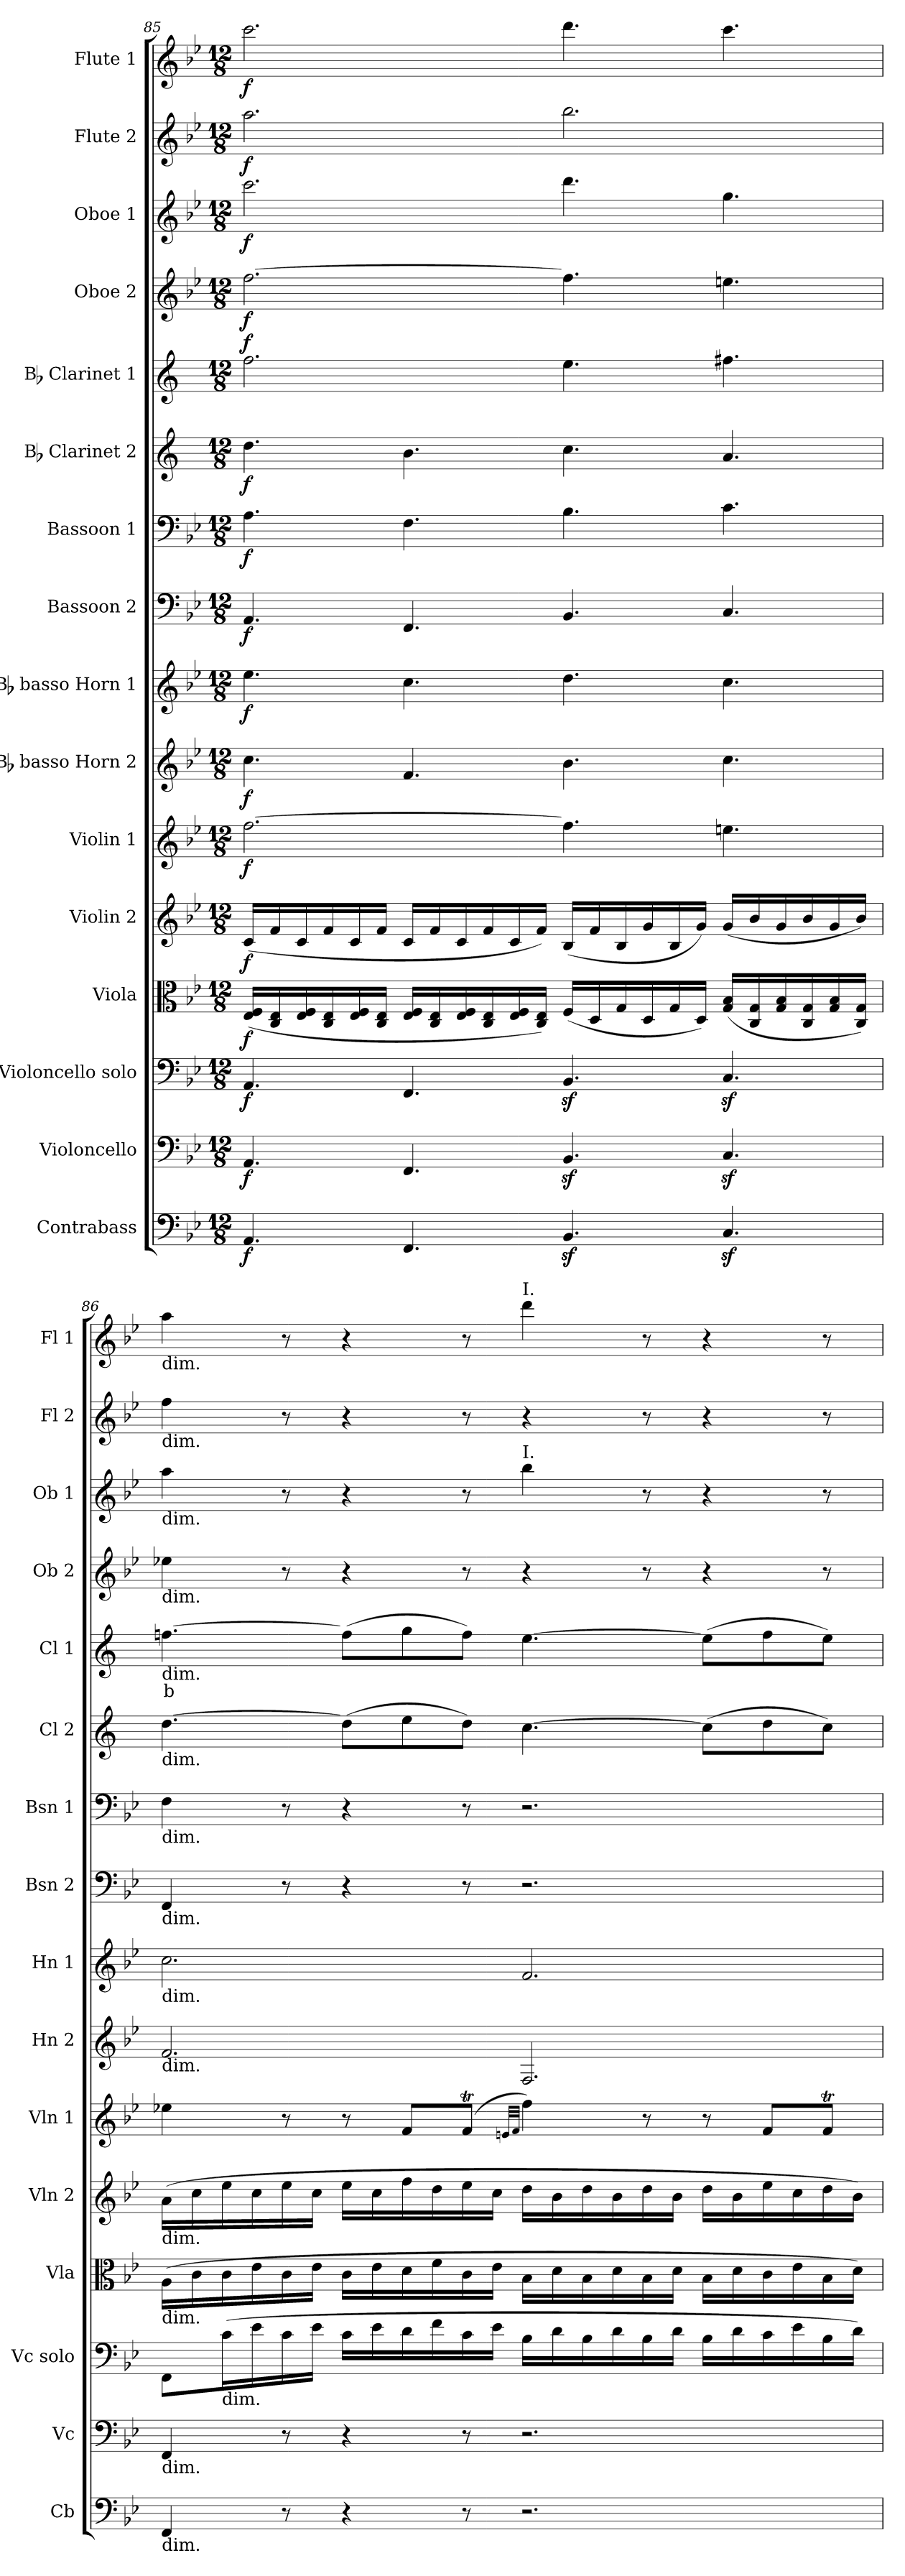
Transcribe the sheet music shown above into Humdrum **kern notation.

**kern	**dynam	**kern	**dynam	**kern	**dynam	**kern	**dynam	**kern	**dynam	**kern	**dynam	**kern	**dynam	**kern	**dynam	**kern	**dynam	**kern	**dynam	**kern	**dynam	**kern	**text	**dynam	**kern	**dynam	**kern	**dynam	**kern	**dynam	**kern	**dynam
*part16	*part16	*part15	*part15	*part14	*part14	*part13	*part13	*part12	*part12	*part11	*part11	*part10	*part10	*part9	*part9	*part8	*part8	*part7	*part7	*part6	*part6	*part5	*part5	*part5	*part4	*part4	*part3	*part3	*part2	*part2	*part1	*part1
*staff16	*staff16	*staff15	*staff15	*staff14	*staff14	*staff13	*staff13	*staff12	*staff12	*staff11	*staff11	*staff10	*staff10	*staff9	*staff9	*staff8	*staff8	*staff7	*staff7	*staff6	*staff6	*staff5	*staff5	*staff5	*staff4	*staff4	*staff3	*staff3	*staff2	*staff2	*staff1	*staff1
*I"Contrabass	*	*I"Violoncello	*	*I"Violoncello solo	*	*I"Viola	*	*I"Violin 2	*	*I"Violin 1	*	*I"Bb basso Horn 2	*	*I"Bb basso Horn 1	*	*I"Bassoon 2	*	*I"Bassoon 1	*	*I"Bb Clarinet 2	*	*I"Bb Clarinet 1	*	*	*I"Oboe 2	*	*I"Oboe 1	*	*I"Flute 2	*	*I"Flute 1	*
*I'Cb	*	*I'Vc	*	*I'Vc solo	*	*I'Vla	*	*I'Vln 2	*	*I'Vln 1	*	*I'Hn 2	*	*I'Hn 1	*	*I'Bsn 2	*	*I'Bsn 1	*	*I'Cl 2	*	*I'Cl 1	*	*	*I'Ob 2	*	*I'Ob 1	*	*I'Fl 2	*	*I'Fl 1	*
*clefF4	*	*clefF4	*	*clefF4	*	*clefC3	*	*clefG2	*	*clefG2	*	*clefG2	*	*clefG2	*	*clefF4	*	*clefF4	*	*clefG2	*	*clefG2	*	*	*clefG2	*	*clefG2	*	*clefG2	*	*clefG2	*
*ITrd7c12	*	*	*	*	*	*	*	*	*	*	*	*ITrd8c14	*	*ITrd8c14	*	*	*	*	*	*ITrd1c2	*	*ITrd1c2	*	*	*	*	*	*	*	*	*	*
*k[b-e-]	*	*k[b-e-]	*	*k[b-e-]	*	*k[b-e-]	*	*k[b-e-]	*	*k[b-e-]	*	*k[b-e-]	*	*k[b-e-]	*	*k[b-e-]	*	*k[b-e-]	*	*k[b-e-]	*	*k[b-e-]	*	*	*k[b-e-]	*	*k[b-e-]	*	*k[b-e-]	*	*k[b-e-]	*
*M12/8	*	*M12/8	*	*M12/8	*	*M12/8	*	*M12/8	*	*M12/8	*	*M12/8	*	*M12/8	*	*M12/8	*	*M12/8	*	*M12/8	*	*M12/8	*	*	*M12/8	*	*M12/8	*	*M12/8	*	*M12/8	*
=85	=85	=85	=85	=85	=85	=85	=85	=85	=85	=85	=85	=85	=85	=85	=85	=85	=85	=85	=85	=85	=85	=85	=85	=85	=85	=85	=85	=85	=85	=85	=85	=85
!	!LO:DY:b	!	!LO:DY:b	!	!LO:DY:b	!	!LO:DY:b	!	!LO:DY:b	!	!LO:DY:b	!	!LO:DY:b	!	!LO:DY:b	!	!LO:DY:b	!	!LO:DY:b	!	!LO:DY:b	!	!	!LO:DY:b	!	!LO:DY:b	!	!LO:DY:b	!	!LO:DY:b	!	!LO:DY:b
4.AAA/	f	4.AA/	f	4.AA/	f	(16E-/ 16F/LL	f	(16c/LL	f	[2.ff\	f	4.c\	f	4.e-\	f	4.AA/	f	4.A\	f	4.cc\	f	2.ee-\	.	f	[2.ff\	f	2.ccc\	f	2.aa\	f	2.ccc\	f
.	.	.	.	.	.	16C/ 16E-/	.	16f/	.	.	.	.	.	.	.	.	.	.	.	.	.	.	.	.	.	.	.	.	.	.	.	.
.	.	.	.	.	.	16E-/ 16F/	.	16c/	.	.	.	.	.	.	.	.	.	.	.	.	.	.	.	.	.	.	.	.	.	.	.	.
.	.	.	.	.	.	16C/ 16E-/	.	16f/	.	.	.	.	.	.	.	.	.	.	.	.	.	.	.	.	.	.	.	.	.	.	.	.
.	.	.	.	.	.	16E-/ 16F/	.	16c/	.	.	.	.	.	.	.	.	.	.	.	.	.	.	.	.	.	.	.	.	.	.	.	.
.	.	.	.	.	.	16C/ 16E-/JJ	.	16f/JJ	.	.	.	.	.	.	.	.	.	.	.	.	.	.	.	.	.	.	.	.	.	.	.	.
4.FFF/	.	4.FF/	.	4.FF/	.	16E-/ 16F/LL	.	16c/LL	.	.	.	4.F/	.	4.c\	.	4.FF/	.	4.F\	.	4.a\	.	.	.	.	.	.	.	.	.	.	.	.
.	.	.	.	.	.	16C/ 16E-/	.	16f/	.	.	.	.	.	.	.	.	.	.	.	.	.	.	.	.	.	.	.	.	.	.	.	.
.	.	.	.	.	.	16E-/ 16F/	.	16c/	.	.	.	.	.	.	.	.	.	.	.	.	.	.	.	.	.	.	.	.	.	.	.	.
.	.	.	.	.	.	16C/ 16E-/	.	16f/	.	.	.	.	.	.	.	.	.	.	.	.	.	.	.	.	.	.	.	.	.	.	.	.
.	.	.	.	.	.	16E-/ 16F/	.	16c/	.	.	.	.	.	.	.	.	.	.	.	.	.	.	.	.	.	.	.	.	.	.	.	.
.	.	.	.	.	.	16C/ 16E-/JJ)	.	16f/JJ)	.	.	.	.	.	.	.	.	.	.	.	.	.	.	.	.	.	.	.	.	.	.	.	.
4.BBB-z</	.	4.BB-z</	.	4.BB-z</	.	(16F/LL	.	(16B-/LL	.	4.ff\]	.	4.B-\	.	4.d\	.	4.BB-/	.	4.B-\	.	4.b-\	.	4.dd\	.	.	4.ff\]	.	4.ddd\	.	2.bb-\	.	4.ddd\	.
.	.	.	.	.	.	16D/	.	16f/	.	.	.	.	.	.	.	.	.	.	.	.	.	.	.	.	.	.	.	.	.	.	.	.
.	.	.	.	.	.	16G/	.	16B-/	.	.	.	.	.	.	.	.	.	.	.	.	.	.	.	.	.	.	.	.	.	.	.	.
.	.	.	.	.	.	16D/	.	16g/	.	.	.	.	.	.	.	.	.	.	.	.	.	.	.	.	.	.	.	.	.	.	.	.
.	.	.	.	.	.	16G/	.	16B-/	.	.	.	.	.	.	.	.	.	.	.	.	.	.	.	.	.	.	.	.	.	.	.	.
.	.	.	.	.	.	16D/JJ)	.	16g/JJ)	.	.	.	.	.	.	.	.	.	.	.	.	.	.	.	.	.	.	.	.	.	.	.	.
4.CCz</	.	4.Cz</	.	4.Cz</	.	(16G/ 16B-/LL	.	(16g/LL	.	4.een\	.	4.c\	.	4.c\	.	4.C/	.	4.c\	.	4.g/	.	4.een\	.	.	4.een\	.	4.gg\	.	.	.	4.ccc\	.
.	.	.	.	.	.	16C/ 16G/	.	16b-/	.	.	.	.	.	.	.	.	.	.	.	.	.	.	.	.	.	.	.	.	.	.	.	.
.	.	.	.	.	.	16G/ 16B-/	.	16g/	.	.	.	.	.	.	.	.	.	.	.	.	.	.	.	.	.	.	.	.	.	.	.	.
.	.	.	.	.	.	16C/ 16G/	.	16b-/	.	.	.	.	.	.	.	.	.	.	.	.	.	.	.	.	.	.	.	.	.	.	.	.
.	.	.	.	.	.	16G/ 16B-/	.	16g/	.	.	.	.	.	.	.	.	.	.	.	.	.	.	.	.	.	.	.	.	.	.	.	.
.	.	.	.	.	.	16C/ 16G/JJ)	.	16b-/JJ)	.	.	.	.	.	.	.	.	.	.	.	.	.	.	.	.	.	.	.	.	.	.	.	.
!!LO:PB:g=z
=86	=86	=86	=86	=86	=86	=86	=86	=86	=86	=86	=86	=86	=86	=86	=86	=86	=86	=86	=86	=86	=86	=86	=86	=86	=86	=86	=86	=86	=86	=86	=86	=86
!	!	!	!	!	!	!	!	!	!	!	!	!	!	!	!	!	!	!	!	!	!	!	!	!	!	!	!	!	!	!	!LO:TX:b:t=dim.	!
!	!	!	!	!	!	!	!	!	!	!	!	!	!	!	!	!	!	!	!	!	!	!	!	!	!	!	!	!	!LO:TX:b:t=dim.	!	!	!
!	!	!	!	!	!	!	!	!	!	!	!	!	!	!	!	!	!	!	!	!	!	!	!	!	!	!	!LO:TX:b:t=dim.	!	!	!	!	!
!	!	!	!	!	!	!	!	!	!	!	!	!	!	!	!	!	!	!	!	!	!	!	!	!	!LO:TX:b:t=dim.	!	!	!	!	!	!	!
!	!	!	!	!	!	!	!	!	!	!	!	!	!	!	!	!	!	!	!	!	!	!LO:TX:b:t=dim.	!	!	!	!	!	!	!	!	!	!
!	!	!	!	!	!	!	!	!	!	!	!	!	!	!	!	!	!	!	!	!LO:TX:b:t=dim.	!	!	!	!	!	!	!	!	!	!	!	!
!	!	!	!	!	!	!	!	!	!	!	!	!	!	!	!	!	!	!LO:TX:b:t=dim.	!	!	!	!	!	!	!	!	!	!	!	!	!	!
!	!	!	!	!	!	!	!	!	!	!	!	!	!	!	!	!LO:TX:b:t=dim.	!	!	!	!	!	!	!	!	!	!	!	!	!	!	!	!
!	!	!	!	!	!	!	!	!	!	!	!	!	!	!LO:TX:b:t=dim.	!	!	!	!	!	!	!	!	!	!	!	!	!	!	!	!	!	!
!	!	!	!	!	!	!	!	!	!	!	!	!LO:TX:b:t=dim.	!	!	!	!	!	!	!	!	!	!	!	!	!	!	!	!	!	!	!	!
!	!	!	!	!	!	!	!	!LO:TX:b:t=dim.	!	!	!	!	!	!	!	!	!	!	!	!	!	!	!	!	!	!	!	!	!	!	!	!
!	!	!	!	!	!	!LO:TX:b:t=dim.	!	!	!	!	!	!	!	!	!	!	!	!	!	!	!	!	!	!	!	!	!	!	!	!	!	!
!	!	!LO:TX:b:t=dim.	!	!	!	!	!	!	!	!	!	!	!	!	!	!	!	!	!	!	!	!	!	!	!	!	!	!	!	!	!	!
!LO:TX:b:t=dim.	!	!	!	!	!	!	!	!	!	!	!	!	!	!	!	!	!	!	!	!	!	!	!	!	!	!	!	!	!	!	!	!
!	!	!	!	!	!	!	!	!	!	!	!	!	!	!	!	!	!	!	!	!	!	!	!LO:LY:b:color=#FF0000	!	!	!	!	!	!	!	!	!
4FFF/	.	4FF/	.	8FF\L	.	(16A\LL	.	(16a\LL	.	4ee-X\	.	2.F/	.	2.c\	.	4FF/	.	4F\	.	[4.cc\	.	[4.ee-X\	b	.	4ee-X\	.	4aa\	.	4ff\	.	4aa\	.
.	.	.	.	.	.	16c\	.	16cc\	.	.	.	.	.	.	.	.	.	.	.	.	.	.	.	.	.	.	.	.	.	.	.	.
!	!	!	!	!LO:TX:b:t=dim.	!	!	!	!	!	!	!	!	!	!	!	!	!	!	!	!	!	!	!	!	!	!	!	!	!	!	!	!
.	.	.	.	(16c\L	.	16c\	.	16ee-\	.	.	.	.	.	.	.	.	.	.	.	.	.	.	.	.	.	.	.	.	.	.	.	.
.	.	.	.	16e-\	.	16e-\	.	16cc\	.	.	.	.	.	.	.	.	.	.	.	.	.	.	.	.	.	.	.	.	.	.	.	.
8r	.	8r	.	16c\	.	16c\	.	16ee-\	.	8r	.	.	.	.	.	8r	.	8r	.	.	.	.	.	.	8r	.	8r	.	8r	.	8r	.
.	.	.	.	16e-\JJ	.	16e-\JJ	.	16cc\JJ	.	.	.	.	.	.	.	.	.	.	.	.	.	.	.	.	.	.	.	.	.	.	.	.
4r	.	4r	.	16c\LL	.	16c\LL	.	16ee-\LL	.	8r	.	.	.	.	.	4r	.	4r	.	(8cc\L]	.	(8ee-\L]	.	.	4r	.	4r	.	4r	.	4r	.
.	.	.	.	16e-\	.	16e-\	.	16cc\	.	.	.	.	.	.	.	.	.	.	.	.	.	.	.	.	.	.	.	.	.	.	.	.
.	.	.	.	16d\	.	16d\	.	16ff\	.	8f/L	.	.	.	.	.	.	.	.	.	8dd\	.	8ff\	.	.	.	.	.	.	.	.	.	.
.	.	.	.	16f\	.	16f\	.	16dd\	.	.	.	.	.	.	.	.	.	.	.	.	.	.	.	.	.	.	.	.	.	.	.	.
8r	.	8r	.	16c\	.	16c\	.	16ee-\	.	(8fT/J	.	.	.	.	.	8r	.	8r	.	8cc\J)	.	8ee-\J)	.	.	8r	.	8r	.	8r	.	8r	.
.	.	.	.	16e-\JJ	.	16e-\JJ	.	16cc\JJ	.	.	.	.	.	.	.	.	.	.	.	.	.	.	.	.	.	.	.	.	.	.	.	.
.	.	.	.	.	.	.	.	.	.	32qen/LLL	.	.	.	.	.	.	.	.	.	.	.	.	.	.	.	.	.	.	.	.	.	.
.	.	.	.	.	.	.	.	.	.	32qf/JJJ	.	.	.	.	.	.	.	.	.	.	.	.	.	.	.	.	.	.	.	.	.	.
!	!	!	!	!	!	!	!	!	!	!	!	!	!	!	!	!	!	!	!	!	!	!	!	!	!	!	!	!	!	!	!LO:TX:a:t=I.	!
!	!	!	!	!	!	!	!	!	!	!	!	!	!	!	!	!	!	!	!	!	!	!	!	!	!	!	!LO:TX:a:t=I.	!	!	!	!	!
2.r	.	2.r	.	16B-\LL	.	16B-\LL	.	16dd\LL	.	4ff\)	.	2.FF/	.	2.F/	.	2.r	.	2.r	.	[4.b-\	.	[4.dd\	.	.	4r	.	4bb-\	.	4r	.	4ddd\	.
.	.	.	.	16d\	.	16d\	.	16b-\	.	.	.	.	.	.	.	.	.	.	.	.	.	.	.	.	.	.	.	.	.	.	.	.
.	.	.	.	16B-\	.	16B-\	.	16dd\	.	.	.	.	.	.	.	.	.	.	.	.	.	.	.	.	.	.	.	.	.	.	.	.
.	.	.	.	16d\	.	16d\	.	16b-\	.	.	.	.	.	.	.	.	.	.	.	.	.	.	.	.	.	.	.	.	.	.	.	.
.	.	.	.	16B-\	.	16B-\	.	16dd\	.	8r	.	.	.	.	.	.	.	.	.	.	.	.	.	.	8r	.	8r	.	8r	.	8r	.
.	.	.	.	16d\JJ	.	16d\JJ	.	16b-\JJ	.	.	.	.	.	.	.	.	.	.	.	.	.	.	.	.	.	.	.	.	.	.	.	.
.	.	.	.	16B-\LL	.	16B-\LL	.	16dd\LL	.	8r	.	.	.	.	.	.	.	.	.	(8b-\L]	.	(8dd\L]	.	.	4r	.	4r	.	4r	.	4r	.
.	.	.	.	16d\	.	16d\	.	16b-\	.	.	.	.	.	.	.	.	.	.	.	.	.	.	.	.	.	.	.	.	.	.	.	.
.	.	.	.	16c\	.	16c\	.	16ee-\	.	8f/L	.	.	.	.	.	.	.	.	.	8cc\	.	8ee-\	.	.	.	.	.	.	.	.	.	.
.	.	.	.	16e-\	.	16e-\	.	16cc\	.	.	.	.	.	.	.	.	.	.	.	.	.	.	.	.	.	.	.	.	.	.	.	.
.	.	.	.	16B-\	.	16B-\	.	16dd\	.	8fT/J	.	.	.	.	.	.	.	.	.	8b-\J)	.	8dd\J)	.	.	8r	.	8r	.	8r	.	8r	.
.	.	.	.	16d\JJ)	.	16d\JJ)	.	16b-\JJ)	.	.	.	.	.	.	.	.	.	.	.	.	.	.	.	.	.	.	.	.	.	.	.	.
=	=	=	=	=	=	=	=	=	=	=	=	=	=	=	=	=	=	=	=	=	=	=	=	=	=	=	=	=	=	=	=	=
*-	*-	*-	*-	*-	*-	*-	*-	*-	*-	*-	*-	*-	*-	*-	*-	*-	*-	*-	*-	*-	*-	*-	*-	*-	*-	*-	*-	*-	*-	*-	*-	*-
